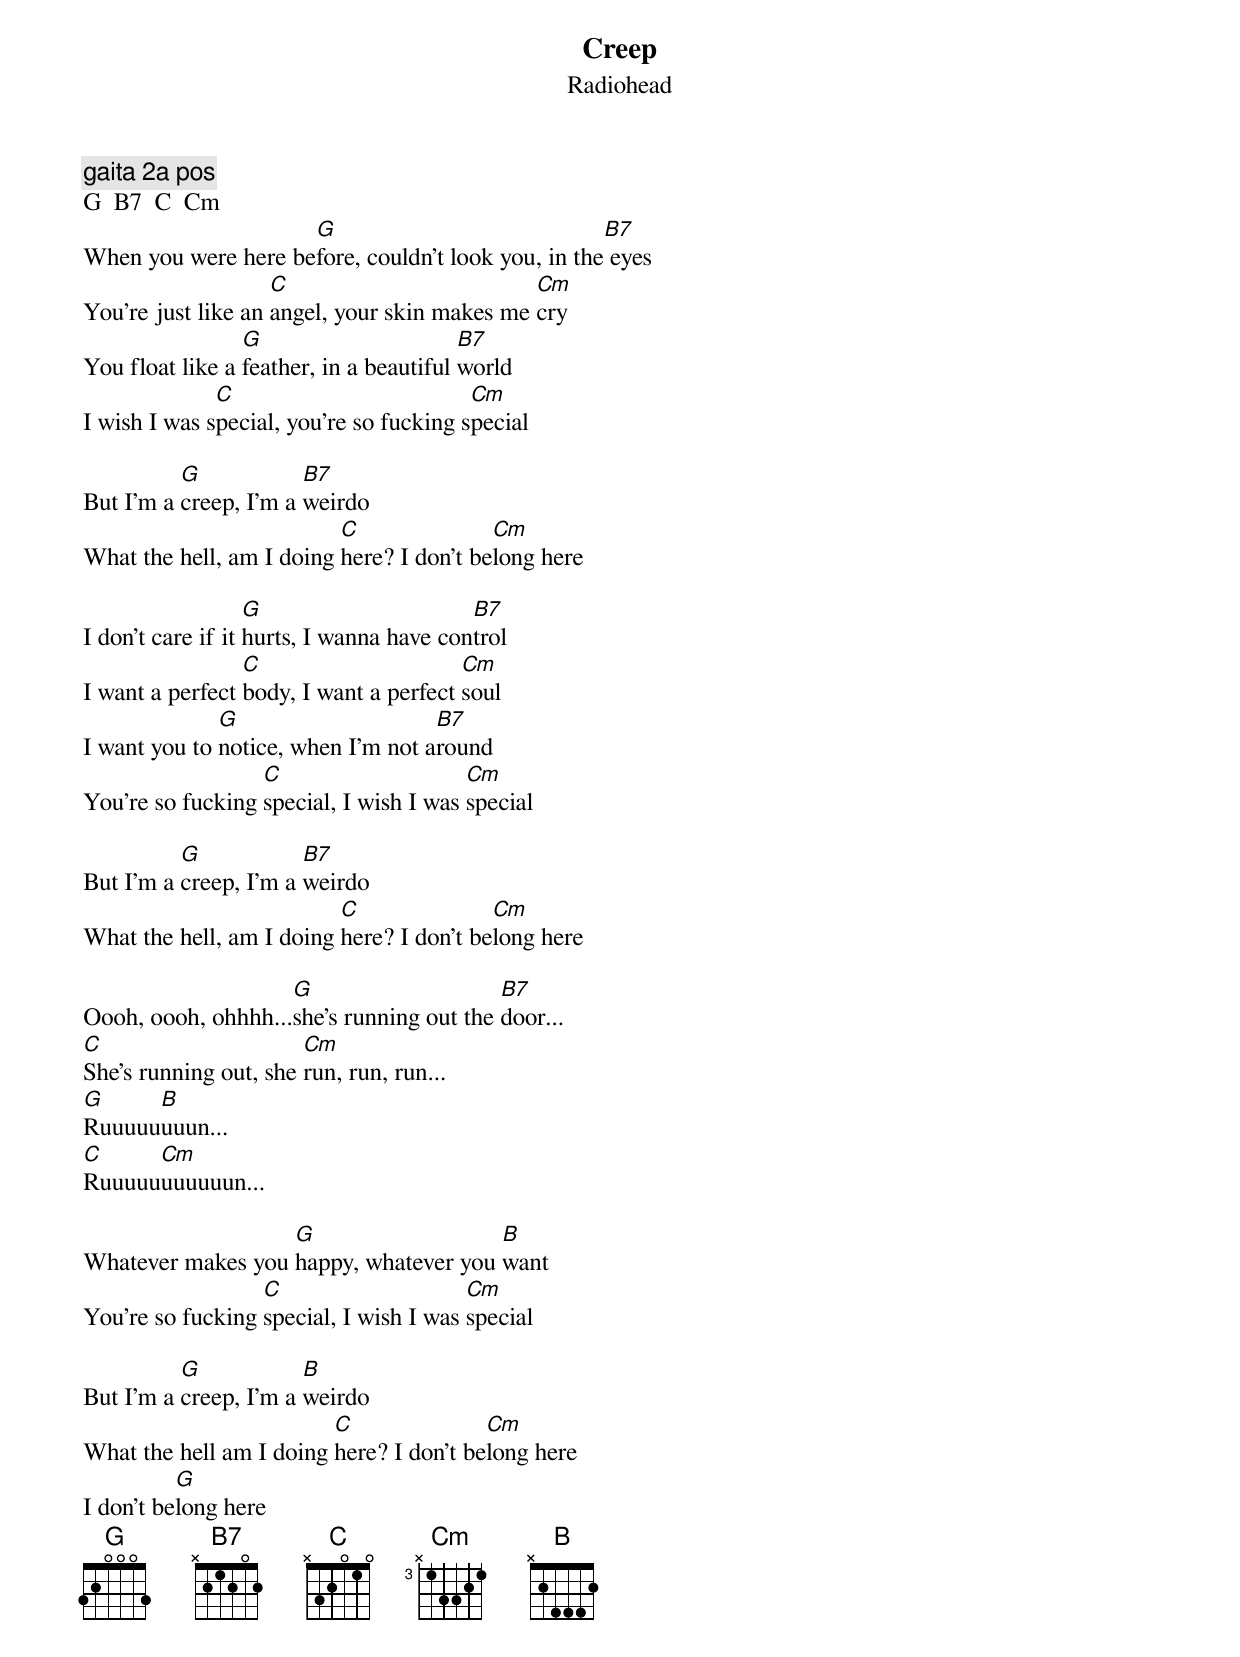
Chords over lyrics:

Creep
Radiohead

gaita 2a pos
G  B7  C  Cm
                     G                              B7
When you were here before, couldn't look you, in the eyes
                    C                         Cm
You're just like an angel, your skin makes me cry
                 G                       B7
You float like a feather, in a beautiful world
              C                          Cm
I wish I was special, you're so fucking special

          G            B7
But I'm a creep, I'm a weirdo
                          C               Cm
What the hell, am I doing here? I don't belong here

                   G                      B7
I don't care if it hurts, I wanna have control
                 C                      Cm
I want a perfect body, I want a perfect soul
              G                     B7
I want you to notice, when I'm not around
                  C                     Cm
You're so fucking special, I wish I was special

          G            B7
But I'm a creep, I'm a weirdo
                          C               Cm
What the hell, am I doing here? I don't belong here

                    G                     B7
Oooh, oooh, ohhhh...she's running out the door...
C                      Cm
She's running out, she run, run, run...
G     B
Ruuuuuuuun...
C     Cm
Ruuuuuuuuuuun...

                   G                   B
Whatever makes you happy, whatever you want
                  C                     Cm
You're so fucking special, I wish I was special

          G            B
But I'm a creep, I'm a weirdo
                         C               Cm
What the hell am I doing here? I don't belong here
          G
I don't belong here
